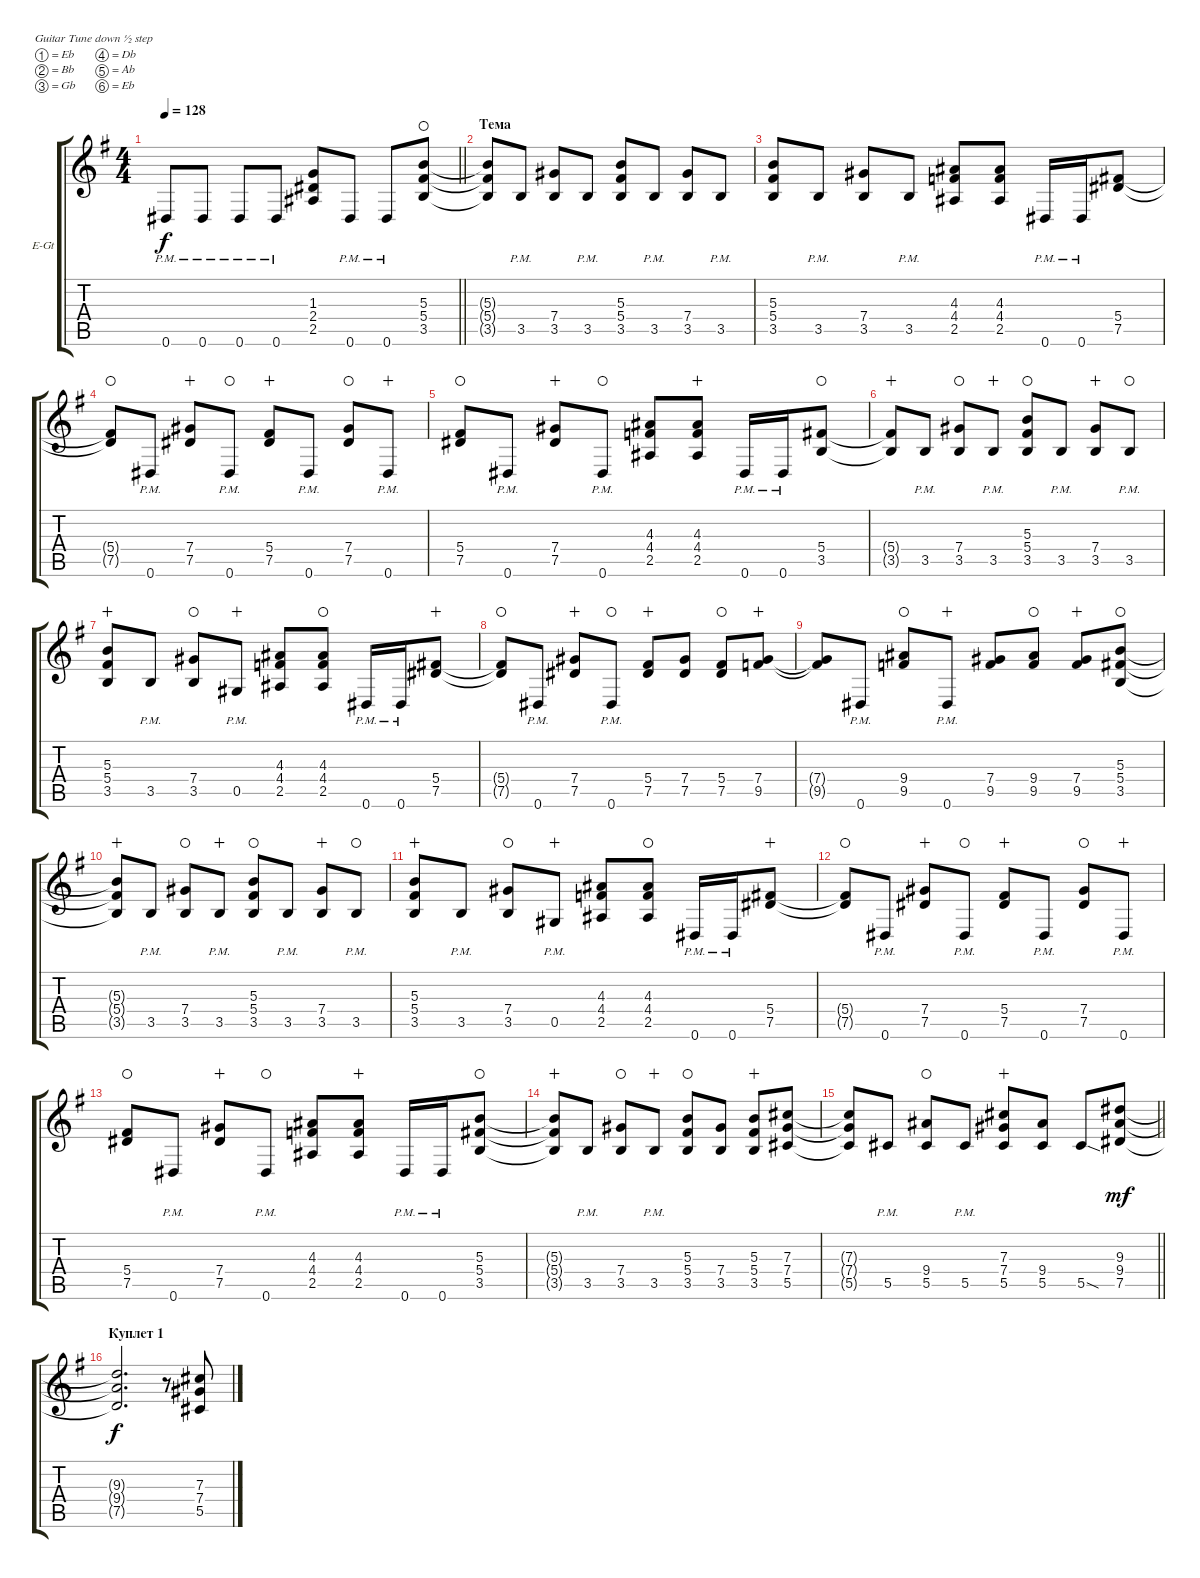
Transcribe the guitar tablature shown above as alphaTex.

\bracketExtendMode groupsimilarinstruments
\firstSystemTrackNameOrientation horizontal
\otherSystemsTrackNameOrientation horizontal
\track ("Гитара 1" "E-Gt") {instrument distortionguitar}
\staff {score tabs}
\tuning (Eb4 Bb3 Gb3 Db3 Ab2 Eb2)
\ts (4 4)
\tempo 128
\clef g2
\barLineRight lightlight
\ks eminor
0.6{pm}.8{dy f} 0.6{pm}.8 0.6{pm}.8 0.6{pm}.8 (1.3 2.4 2.5).8 0.6{pm}.8 0.6{pm}.8 (5.4 3.5 5.3).8{waho} |
\section ("" "Тема")
(5.4{t} 3.5{t} 5.3{t}).8 3.5{pm}.8 (7.4 3.5).8 3.5{pm}.8 (5.4 3.5 5.3).8 3.5{pm}.8 (7.4 3.5).8 3.5{pm}.8 |
(5.4 3.5 5.3).8 3.5{pm}.8 (7.4 3.5).8 3.5{pm}.8 (4.4 2.5 4.3).8 (4.4 2.5 4.3).8 0.6{pm}.16 0.6{pm}.16 (5.4 7.5).8 |
(5.4{t} 7.5{t}).8{waho} 0.6{pm}.8 (7.4 7.5).8{wahc} 0.6{pm}.8{waho} (5.4 7.5).8{wahc} 0.6{pm}.8 (7.4 7.5).8{waho} 0.6{pm}.8{wahc} |
(5.4 7.5).8{waho} 0.6{pm}.8 (7.4 7.5).8{wahc} 0.6{pm}.8{waho} (4.4 2.5 4.3).8 (4.4 2.5 4.3).8{wahc} 0.6{pm}.16 0.6{pm}.16 (5.4 3.5).8{waho} |
(5.4{t} 3.5{t}).8{wahc} 3.5{pm}.8 (7.4 3.5).8{waho} 3.5{pm}.8{wahc} (5.4 3.5 5.3).8{waho} 3.5{pm}.8 (7.4 3.5).8{wahc} 3.5{pm}.8{waho} |
(5.4 3.5 5.3).8{wahc} 3.5{pm}.8 (7.4 3.5).8{waho} 0.5{pm}.8{wahc} (4.4 2.5 4.3).8 (4.4 2.5 4.3).8{waho} 0.6{pm}.16 0.6{pm}.16 (5.4 7.5).8{wahc} |
(5.4{t} 7.5{t}).8{waho} 0.6{pm}.8 (7.4 7.5).8{wahc} 0.6{pm}.8{waho} (5.4 7.5).8{wahc} (7.4 7.5).8 (5.4 7.5).8{waho} (7.4 9.5).8{wahc} |
(7.4{t} 9.5{t}).8 0.6{pm}.8 (9.4 9.5).8{waho} 0.6{pm}.8{wahc} (7.4 9.5).8 (9.4 9.5).8{waho} (7.4 9.5).8{wahc} (5.4 3.5 5.3).8{waho} |
(5.4{t} 3.5{t} 5.3{t}).8{wahc} 3.5{pm}.8 (7.4 3.5).8{waho} 3.5{pm}.8{wahc} (5.4 3.5 5.3).8{waho} 3.5{pm}.8 (7.4 3.5).8{wahc} 3.5{pm}.8{waho} |
(5.4 3.5 5.3).8{wahc} 3.5{pm}.8 (7.4 3.5).8{waho} 0.5{pm}.8{wahc} (4.4 2.5 4.3).8 (4.4 2.5 4.3).8{waho} 0.6{pm}.16 0.6{pm}.16 (5.4 7.5).8{wahc} |
(5.4{t} 7.5{t}).8{waho} 0.6{pm}.8 (7.4 7.5).8{wahc} 0.6{pm}.8{waho} (5.4 7.5).8{wahc} 0.6{pm}.8 (7.4 7.5).8{waho} 0.6{pm}.8{wahc} |
(5.4 7.5).8{waho} 0.6{pm}.8 (7.4 7.5).8{wahc} 0.6{pm}.8{waho} (4.4 2.5 4.3).8 (4.4 2.5 4.3).8{wahc} 0.6{pm}.16 0.6{pm}.16 (5.4 3.5 5.3).8{waho} |
(5.4{t} 3.5{t} 5.3{t}).8{wahc} 3.5{pm}.8 (7.4 3.5).8{waho} 3.5{pm}.8{wahc} (5.4 3.5 5.3).8{waho} (7.4 3.5).8 (5.4 3.5 5.3).8{wahc} (7.4 5.5 7.3).8 |
\barLineRight lightlight
(7.4{t} 5.5{t} 7.3{t}).8 5.5{pm}.8 (9.4 5.5).8{waho} 5.5{pm}.8 (7.4 5.5 7.3).8{wahc} (9.4 5.5).8 5.5{sod}.8 (9.4 7.5 9.3).8{dy mf} |
\section ("" "Куплет 1")
(9.4{t} 7.5{t} 9.3{t}).2{d dy f} r.8 (7.4 5.5 7.3).8
